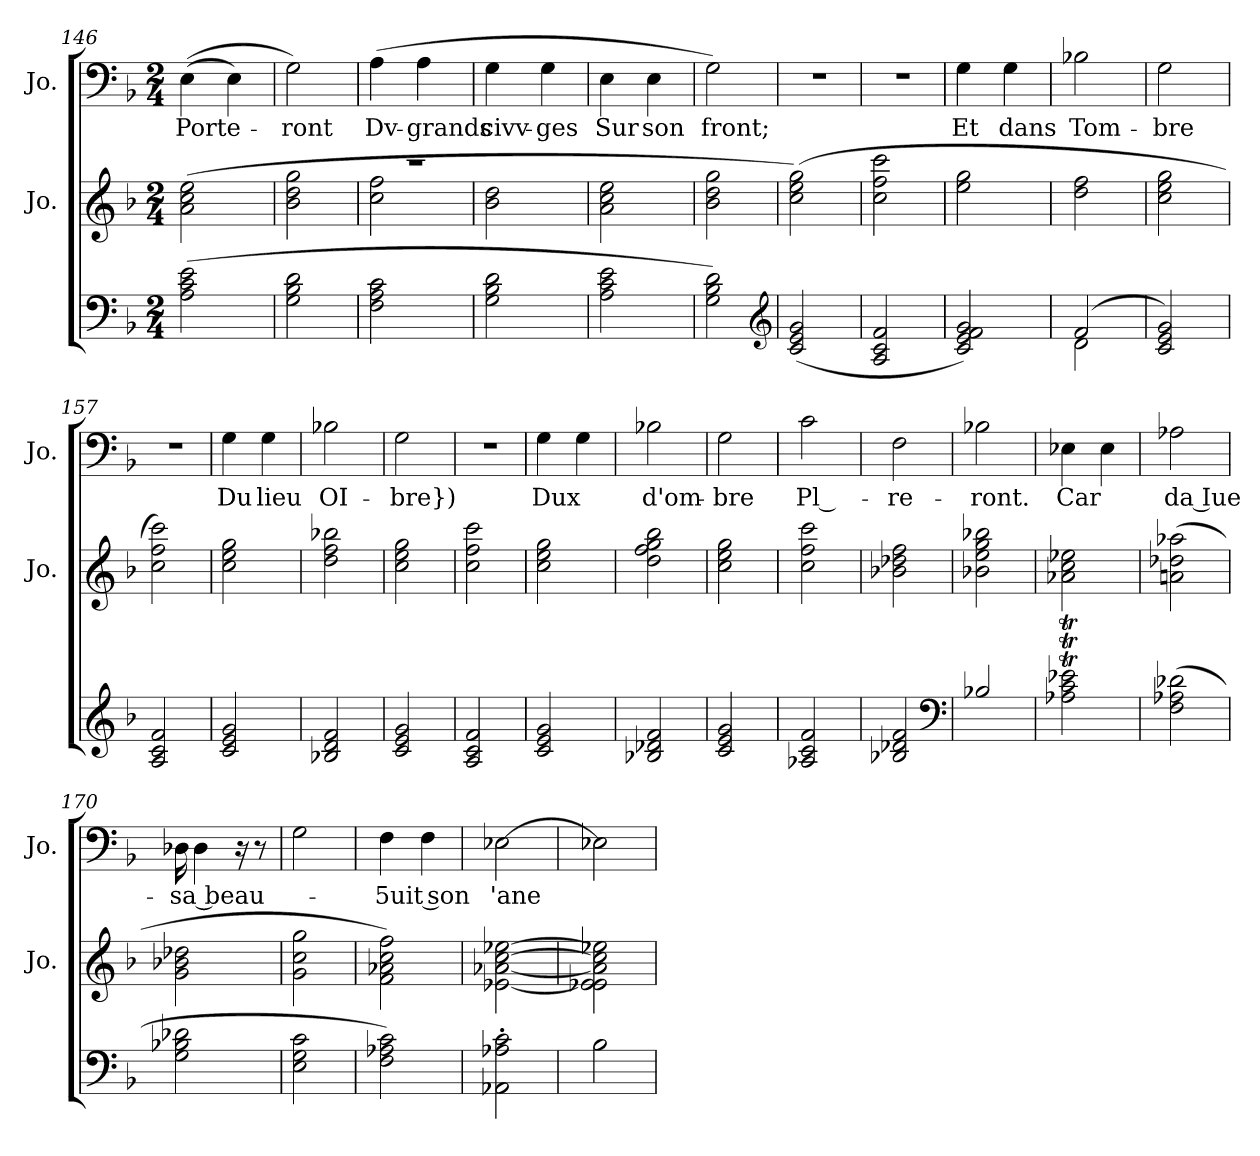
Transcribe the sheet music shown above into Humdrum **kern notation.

**kern	**kern	**kern	**text
*part3	*part2	*part1	*part1
*staff3	*staff2	*staff1	*staff1
*	*I"Jo.	*I"Jo.	*
*	*I'Jo.	*I'Jo.	*
!!LO:LB:g=z
*clefF4	*clefG2	*clefF4	*
*k[b-]	*k[b-]	*k[b-]	*
*M2/4	*M2/4	*M2/4	*
=146	=146	=146	=146
(2A\ 2c\ 2e\	(2a\ 2cc\ 2ee\	((4E\	Porte-
.	.	4E\)	.
=147	=147	=147	=147
2G\ 2B-\ 2d\	2b-\ 2dd\ 2gg\	2G\)	ront
=148	=148	=148	=148
*	*^	*	*
2F\ 2A\ 2c\	2r	2cc\ 2ff\	(4A\	Dv--
.	.	.	4A\	grands
*	*v	*v	*	*
=149	=149	=149	=149
2G\ 2B-\ 2d\	2b-\ 2dd\	4G\	civv-
.	.	4G\	ges
=150	=150	=150	=150
2A\ 2c\ 2e\	2a\ 2cc\ 2ee\	4E\	Sur
.	.	4E\	son
=151	=151	=151	=151
2G\ 2B-\ 2d\)	2b-\ 2dd\ 2gg\	2G\)	front;
*clefG2	*	*	*
=152	=152	=152	=152
(2c/ 2e/ 2g/	(2cc\ 2ee\ 2gg\)	2r	.
=153	=153	=153	=153
2A/ 2c/ 2f/	2cc\ 2ff\ 2ccc\	2r	.
=154	=154	=154	=154
2c/ 2e/ 2f/ 2g/)	2ee\ 2gg\	4G\	Et
.	.	4G\	dans
=155	=155	=155	=155
*^	*	*	*
(2f/	2d\	2dd\ 2ff\	2B-X\	Tom-
*v	*v	*	*	*
=156	=156	=156	=156
2c/ 2e/ 2g/)	2cc\ 2ee\ 2gg\	2G\	bre
=157	=157	=157	=157
2A/ 2c/ 2f/	2cc\ 2ff\ 2ccc\)	2r	.
!!LO:PB:g=z
=158	=158	=158	=158
2c/ 2e/ 2g/	2cc\ 2ee\ 2gg\	4G\	Du
.	.	4G\	lieu
=159	=159	=159	=159
2B-X/ 2d/ 2f/	2dd\ 2ff\ 2bb-X\	2B-X\	OI-
=160	=160	=160	=160
2c/ 2e/ 2g/	2cc\ 2ee\ 2gg\	2G\	bre})
=161	=161	=161	=161
2A/ 2c/ 2f/	2cc\ 2ff\ 2ccc\	2r	.
=162	=162	=162	=162
2c/ 2e/ 2g/	2cc\ 2ee\ 2gg\	4G\	Dux
.	.	4G\	.
=163	=163	=163	=163
2B-X/ 2d-X/ 2f/	2dd\ 2ff\ 2gg\ 2bb-\	2B-X\	d'om-
=164	=164	=164	=164
2c/ 2e/ 2g/	2cc\ 2ee\ 2gg\	2G\	bre
=165	=165	=165	=165
2A-X/ 2c/ 2f/	2cc\ 2ff\ 2ccc\	2c\	Pl ­-
=166	=166	=166	=166
2B-X/ 2d-X/ 2f/	2b-X\ 2dd-X\ 2ff\	2F\	re-
*clefF4	*	*	*
=167	=167	=167	=167
2B-X/	2b-X\ 2ee\ 2gg\ 2bb-X\	2B-X\	ront.
=168	=168	=168	=168
2A-XT\ 2cT\ 2e-XT\	2a-X\ 2cc\ 2ee-X\	4E-X\	Car
.	.	4E-\	.
!!LO:LB:g=z
=169	=169	=169	=169
(2F\ 2A-X\ 2d-X\	(2an\ 2dd-X\ 2aa-X\	2A-X\	da Iue-
=170	=170	=170	=170
2G\ 2B-X\ 2d-X\	2g\ 2b-X\ 2dd-X\	16D-X\	- sa beau-
.	.	4D-\	.
.	.	16r	.
.	.	8r	.
=171	=171	=171	=171
2E\ 2G\ 2c\	2g\ 2cc\ 2gg\	2G\	.
=172	=172	=172	=172
2F\ 2A-X\ 2c\)	2f\ 2a-X\ 2cc\ 2ff\)	4F\	5uit son
.	.	4F\	.
=173	=173	=173	=173
2AA-X'\ 2A-X'\ 2c'\	[2e-X\ [2a-X\ [2cc\ [2ee-X\	[2E-X\	'ane
=174	=174	=174	=174
2B-\	2e-]\ 2e-\ 2a-]\ 2cc]\ 2ee-X]\	2E-X\]	.
=	=	=	=
*-	*-	*-	*-
